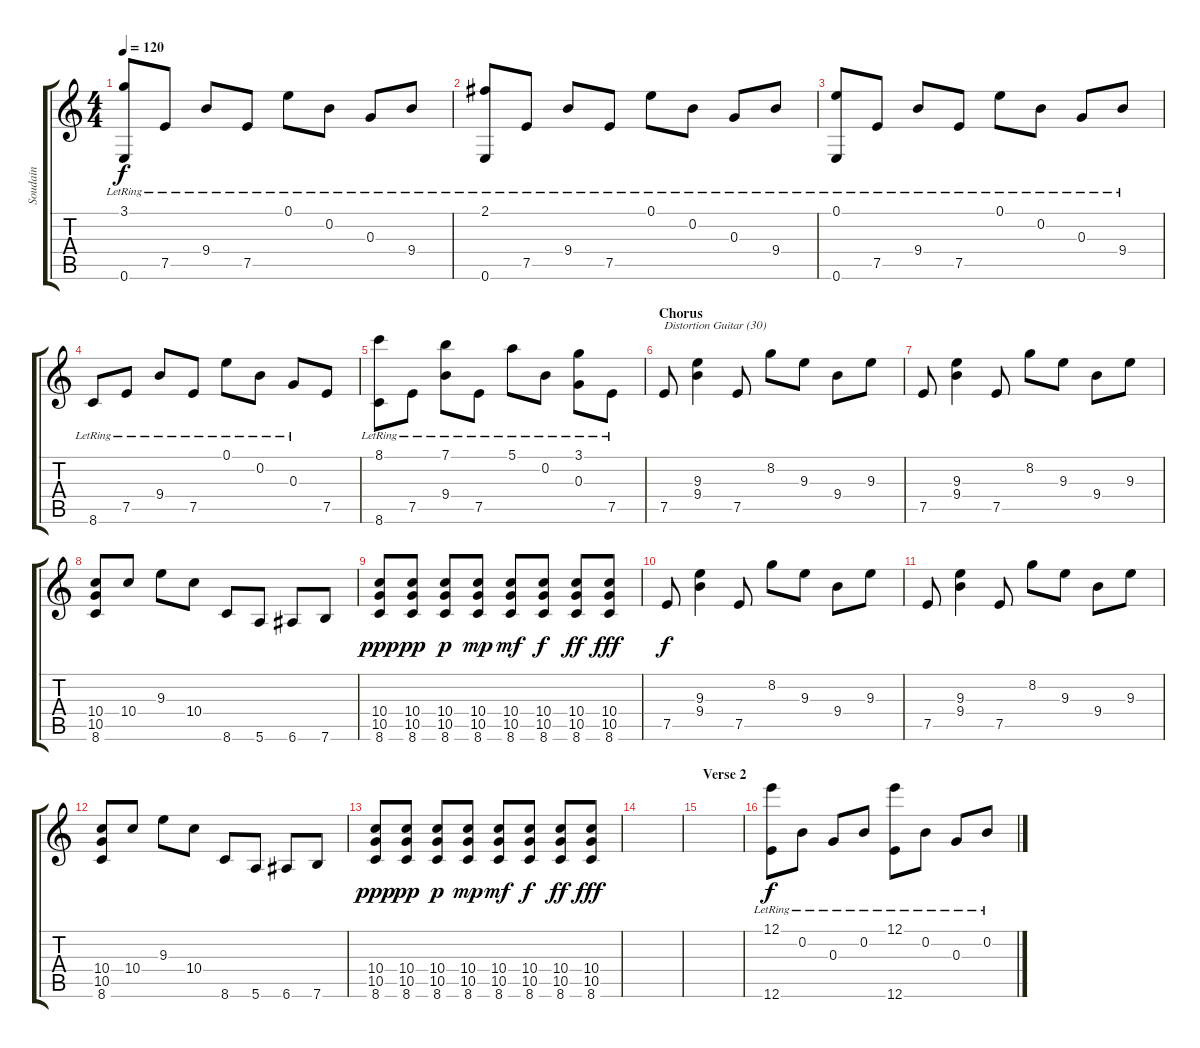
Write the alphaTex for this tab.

\track ("Soudain" "Soudain") {instrument acousticguitarnylon}
\staff {score tabs}
\tuning (E4 B3 G3 D3 A2 E2) {hide}
\ts (4 4)
\tempo 120
\clef g2
\ks c
(3.1{lr} 0.6{lr}).8{dy f} 7.5{lr}.8 9.4{lr}.8 7.5{lr}.8 0.1{lr}.8 0.2{lr}.8 0.3{lr}.8 9.4{lr}.8 |
(2.1{lr} 0.6{lr}).8 7.5{lr}.8 9.4{lr}.8 7.5{lr}.8 0.1{lr}.8 0.2{lr}.8 0.3{lr}.8 9.4{lr}.8 |
(0.1{lr} 0.6{lr}).8 7.5{lr}.8 9.4{lr}.8 7.5{lr}.8 0.1{lr}.8 0.2{lr}.8 0.3{lr}.8 9.4{lr}.8 |
8.6{lr}.8 7.5{lr}.8 9.4{lr}.8 7.5{lr}.8 0.1{lr}.8 0.2{lr}.8 0.3{lr}.8 7.5.8 |
(8.1{lr} 8.6{lr}).8 7.5{lr}.8 (7.1{lr} 9.4{lr}).8 7.5{lr}.8 5.1{lr}.8 0.2{lr}.8 (3.1{lr} 0.3{lr}).8 7.5{lr}.8 |
\section ("" "Chorus")
7.5.8{txt "Distortion Guitar (30)" volume 10 instrument distortionguitar} (9.3 9.4).4 7.5.8 8.2.8 9.3.8 9.4.8 9.3.8 |
7.5.8{volume 10 instrument distortionguitar} (9.3 9.4).4 7.5.8 8.2.8 9.3.8 9.4.8 9.3.8 |
(10.4 10.5 8.6).8 10.4.8 9.3.8 10.4.8 8.6.8 5.6.8 6.6.8 7.6.8 |
(10.4 10.5 8.6).8{dy ppp} (10.4 10.5 8.6).8{dy pp} (10.4 10.5 8.6).8{dy p} (10.4 10.5 8.6).8{dy mp} (10.4 10.5 8.6).8{dy mf} (10.4 10.5 8.6).8{dy f} (10.4 10.5 8.6).8{dy ff} (10.4 10.5 8.6).8{dy fff} |
7.5.8{dy f volume 10 instrument distortionguitar} (9.3 9.4).4 7.5.8 8.2.8 9.3.8 9.4.8 9.3.8 |
7.5.8{volume 10 instrument distortionguitar} (9.3 9.4).4 7.5.8 8.2.8 9.3.8 9.4.8 9.3.8 |
(10.4 10.5 8.6).8 10.4.8 9.3.8 10.4.8 8.6.8 5.6.8 6.6.8 7.6.8 |
(10.4 10.5 8.6).8{dy ppp} (10.4 10.5 8.6).8{dy pp} (10.4 10.5 8.6).8{dy p} (10.4 10.5 8.6).8{dy mp} (10.4 10.5 8.6).8{dy mf} (10.4 10.5 8.6).8{dy f} (10.4 10.5 8.6).8{dy ff} (10.4 10.5 8.6).8{dy fff} |
|
\section ("" "Verse 2")
|
(12.1{lr} 12.6{lr}).8{dy f} 0.2{lr}.8 0.3{lr}.8 0.2{lr}.8 (12.1{lr} 12.6{lr}).8 0.2{lr}.8 0.3{lr}.8 0.2{lr}.8
